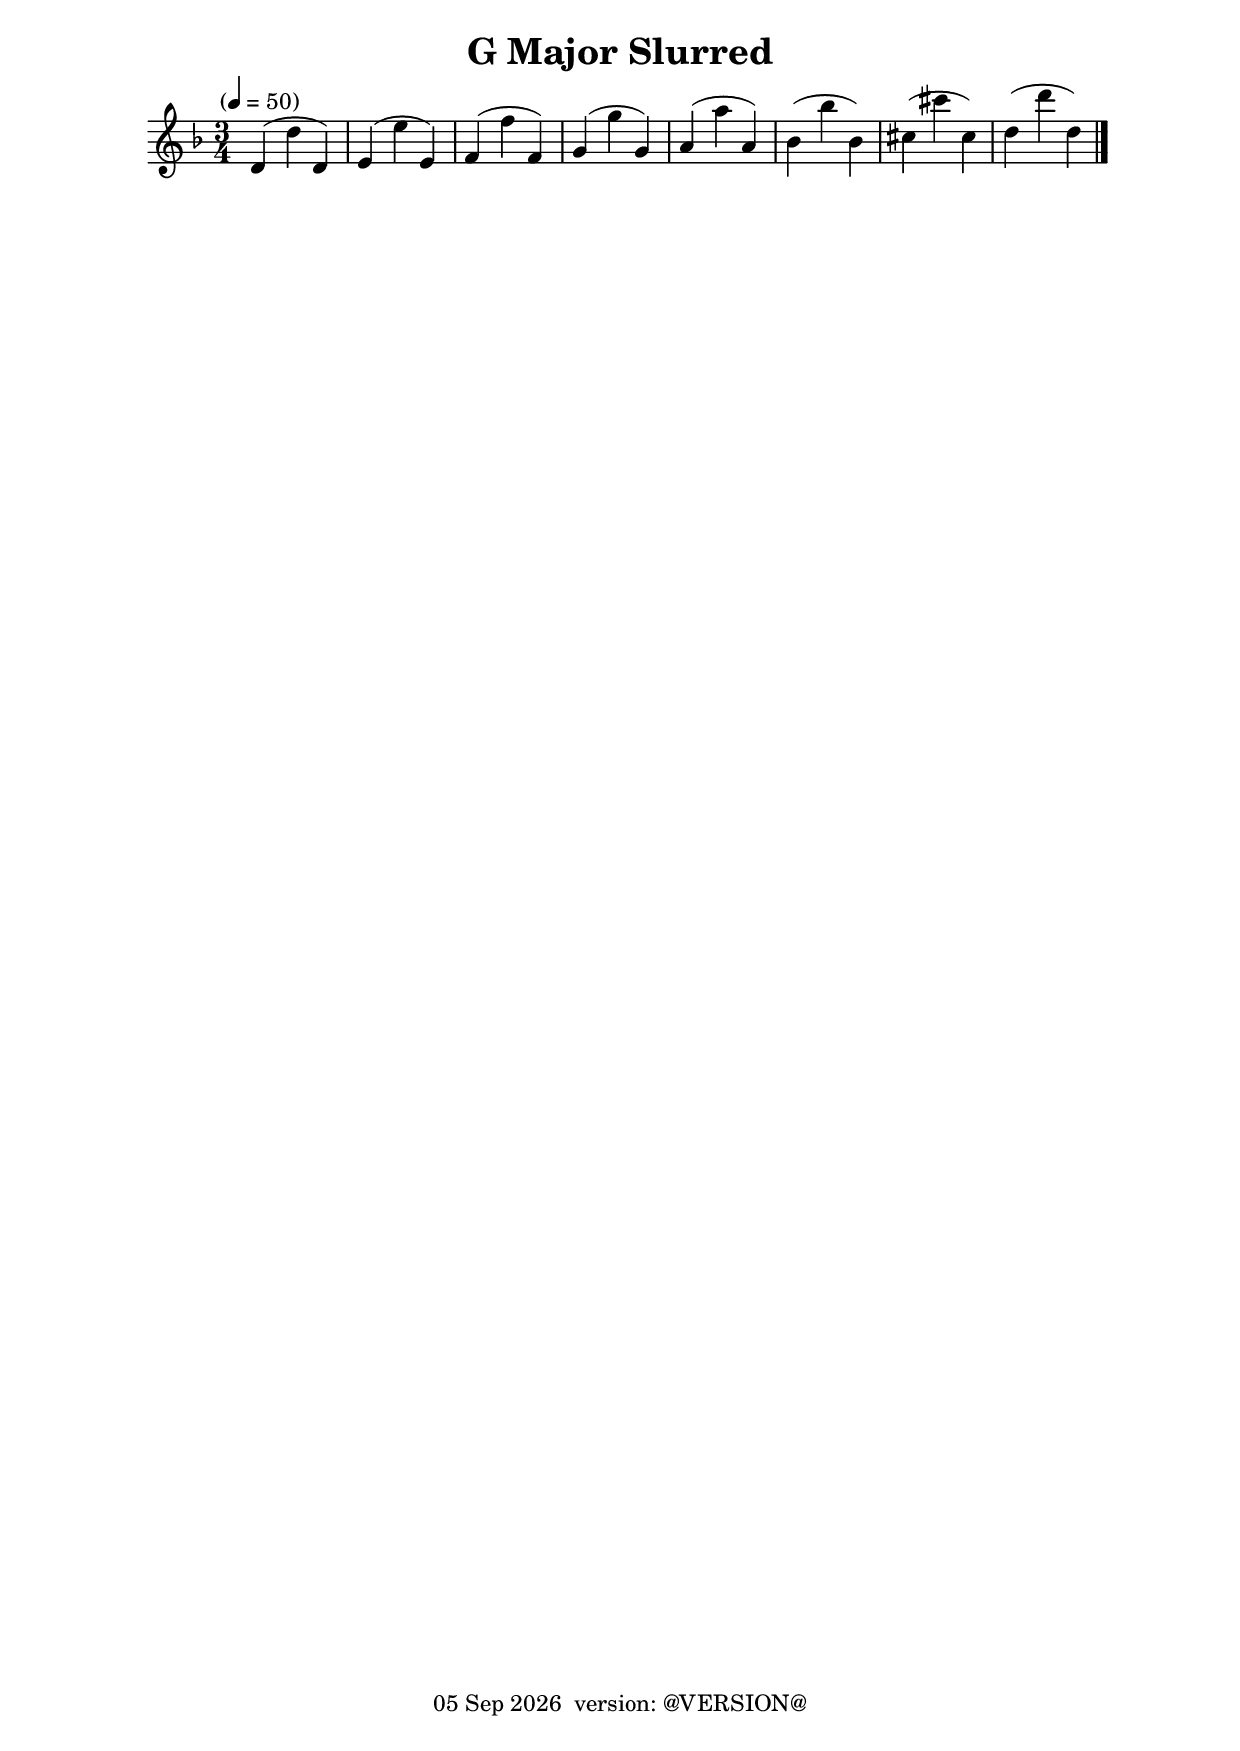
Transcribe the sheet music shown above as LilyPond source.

\version "2.18.2"
date = #(strftime "%d %b %Y" (localtime (current-time)))
\header {
	title = "G Major Slurred"
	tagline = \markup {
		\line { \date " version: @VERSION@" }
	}
}

flute_a = \new Staff {
	\set Staff.midiInstrument = #"flute"
	\relative c' {
		\clef treble
		\key d \minor
		\time 3/4
		\tempo "" 4 = 50

		d4( d' d,) | e( e' e,) | f( f' f,) | g( g' g,) | a( a' a,) | bes( bes' bes,) | cis( cis' cis,) | d( d' d,) | \break


		\bar "|."
	}
}

\score {
	<<
		\flute_a

	>>
	\layout { }
	\midi { }
}

